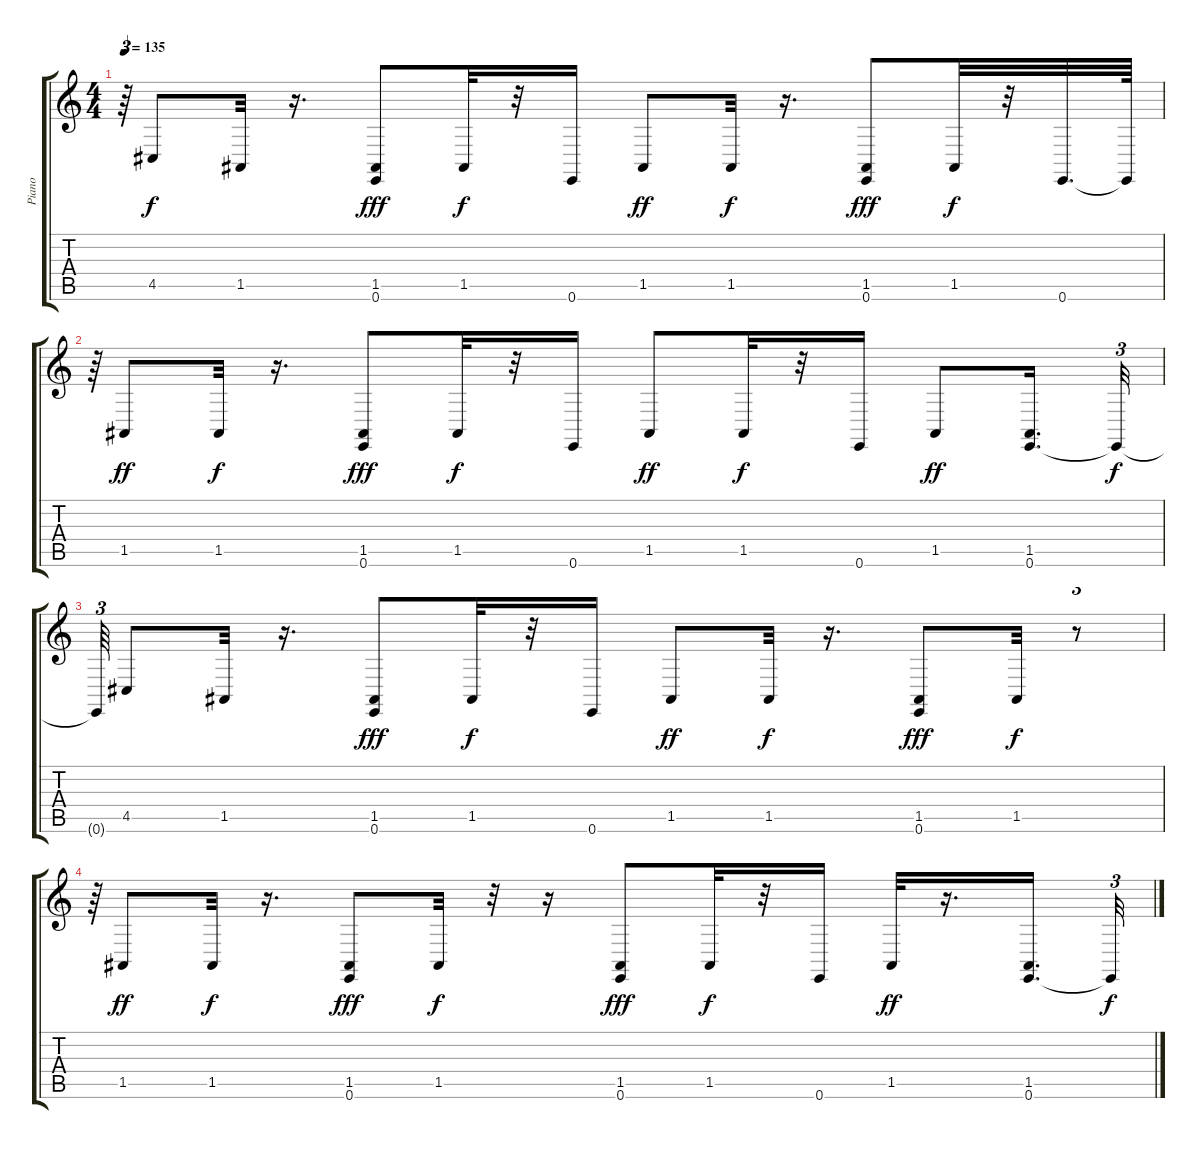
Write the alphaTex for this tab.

\track ("Piano" "Piano") {instrument acousticgrandpiano}
\staff {score tabs}
\tuning (E4 B3 G3 D3 A2 E2) {hide}
\ts (4 4)
\tempo 135
\clef g2
\ks c
r.64{tu (3 2) dy f} 4.5.8 1.5.32 r.16{d} (1.5 0.6).8{dy fff} 1.5.32{dy f} r.32 0.6.16 1.5.8{dy ff} 1.5.32{dy f} r.16{d} (1.5 0.6).8{dy fff} 1.5.32{dy f} r.32 0.6.32{d} 0.6{t}.64 |
r.64{tu (3 2)} 1.5.8{dy ff} 1.5.32{dy f} r.16{d} (1.5 0.6).8{dy fff} 1.5.32{dy f} r.32 0.6.16 1.5.8{dy ff} 1.5.32{dy f} r.32 0.6.16 1.5.8{dy ff} (1.5 0.6).16{d} 0.6{t}.32{tu (3 2) dy f} |
0.6{t}.64{tu (3 2)} 4.5.8 1.5.32 r.16{d} (1.5 0.6).8{dy fff} 1.5.32{dy f} r.32 0.6.16 1.5.8{dy ff} 1.5.32{dy f} r.16{d} (1.5 0.6).8{dy fff} 1.5.32{dy f} r.8{tu (3 2)} |
r.64{tu (3 2)} 1.5.8{dy ff} 1.5.32{dy f} r.16{d} (1.5 0.6).8{dy fff} 1.5.32{dy f} r.32 r.16 (1.5 0.6).8{dy fff} 1.5.32{dy f} r.32 0.6.16 1.5.32{dy ff} r.16{d} (1.5 0.6).16{d} 0.6{t}.32{tu (3 2) dy f}
